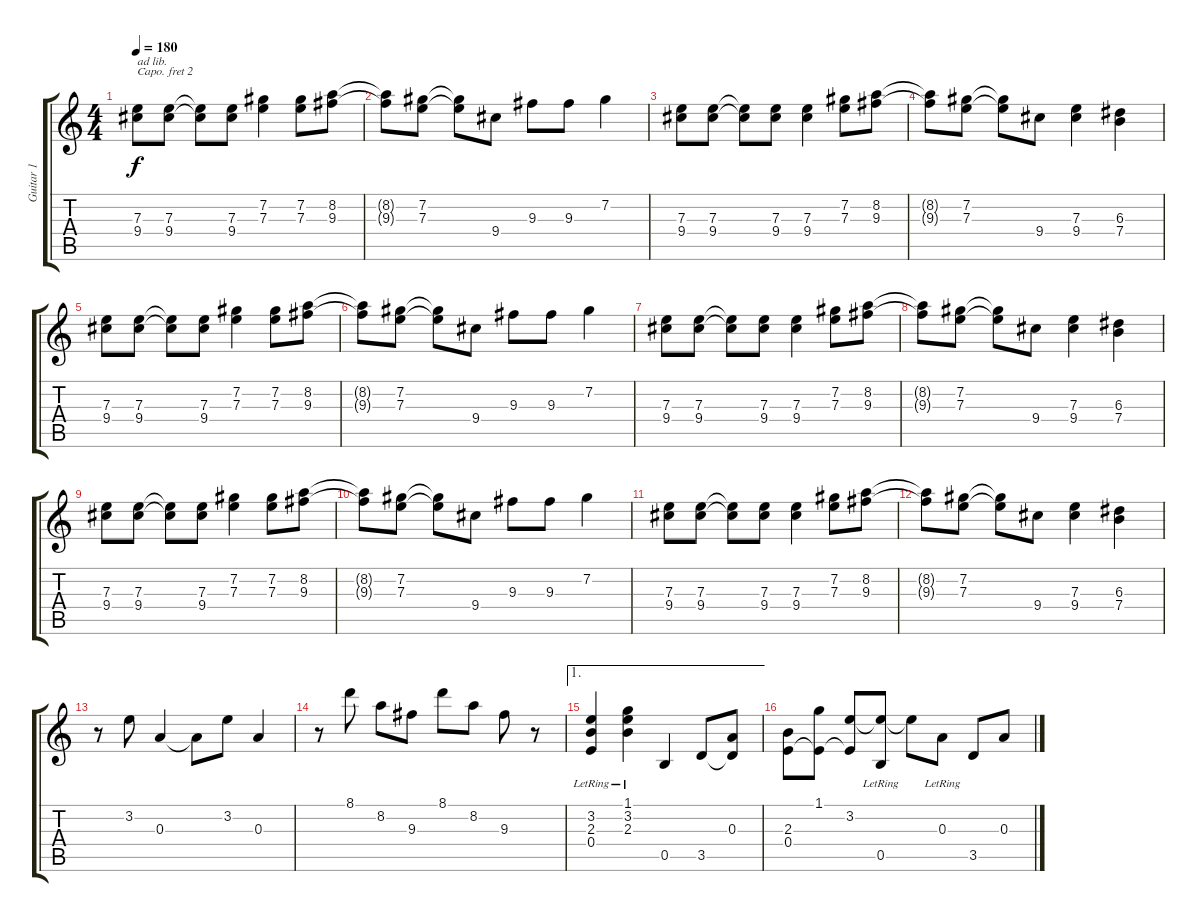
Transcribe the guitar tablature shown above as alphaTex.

\track ("Guitar 1" "Guitar 1") {instrument electricguitarclean}
\staff {score tabs}
\capo 2
\tuning (E4 B3 G3 D3 A2 E2) {hide}
\ts (4 4)
\tempo 180
\clef g2
\ks c
(7.3 9.4).8{txt "ad lib." dy f} (7.3 9.4).8 (7.3{t} 9.4{t}).8 (7.3 9.4).8 (7.2 7.3).4 (7.2 7.3).8 (8.2 9.3).8 |
(8.2{t} 9.3{t}).8 (7.2 7.3).8 (7.2{t} 7.3{t}).8 9.4.8 9.3.8 9.3.8 7.2.4 |
(7.3 9.4).8 (7.3 9.4).8 (7.3{t} 9.4{t}).8 (7.3 9.4).8 (7.3 9.4).4 (7.2 7.3).8 (8.2 9.3).8 |
(8.2{t} 9.3{t}).8 (7.2 7.3).8 (7.2{t} 7.3{t}).8 9.4.8 (7.3 9.4).4 (6.3 7.4).4 |
(7.3 9.4).8 (7.3 9.4).8 (7.3{t} 9.4{t}).8 (7.3 9.4).8 (7.2 7.3).4 (7.2 7.3).8 (8.2 9.3).8 |
(8.2{t} 9.3{t}).8 (7.2 7.3).8 (7.2{t} 7.3{t}).8 9.4.8 9.3.8 9.3.8 7.2.4 |
(7.3 9.4).8 (7.3 9.4).8 (7.3{t} 9.4{t}).8 (7.3 9.4).8 (7.3 9.4).4 (7.2 7.3).8 (8.2 9.3).8 |
(8.2{t} 9.3{t}).8 (7.2 7.3).8 (7.2{t} 7.3{t}).8 9.4.8 (7.3 9.4).4 (6.3 7.4).4 |
(7.3 9.4).8 (7.3 9.4).8 (7.3{t} 9.4{t}).8 (7.3 9.4).8 (7.2 7.3).4 (7.2 7.3).8 (8.2 9.3).8 |
(8.2{t} 9.3{t}).8 (7.2 7.3).8 (7.2{t} 7.3{t}).8 9.4.8 9.3.8 9.3.8 7.2.4 |
(7.3 9.4).8 (7.3 9.4).8 (7.3{t} 9.4{t}).8 (7.3 9.4).8 (7.3 9.4).4 (7.2 7.3).8 (8.2 9.3).8 |
(8.2{t} 9.3{t}).8 (7.2 7.3).8 (7.2{t} 7.3{t}).8 9.4.8 (7.3 9.4).4 (6.3 7.4).4 |
r.8 3.2.8 0.3.4 0.3{t}.8 3.2.8 0.3.4 |
r.8 8.1.8 8.2.8 9.3.8 8.1.8 8.2.8 9.3.8 r.8 |
\ae 1
(3.2{lr} 2.3{lr} 0.4{lr}).4 (1.1{lr} 3.2{lr} 2.3{lr}).4 0.5.4 3.5.8 (0.3 3.5{t}).8 |
(2.3 0.4).8 (1.1 0.4{t}).8 (3.2 0.4{t}).8 (3.2{t} 0.5{lr}).8 3.2{t}.8 0.3{lr}.8 3.5.8 0.3.8
